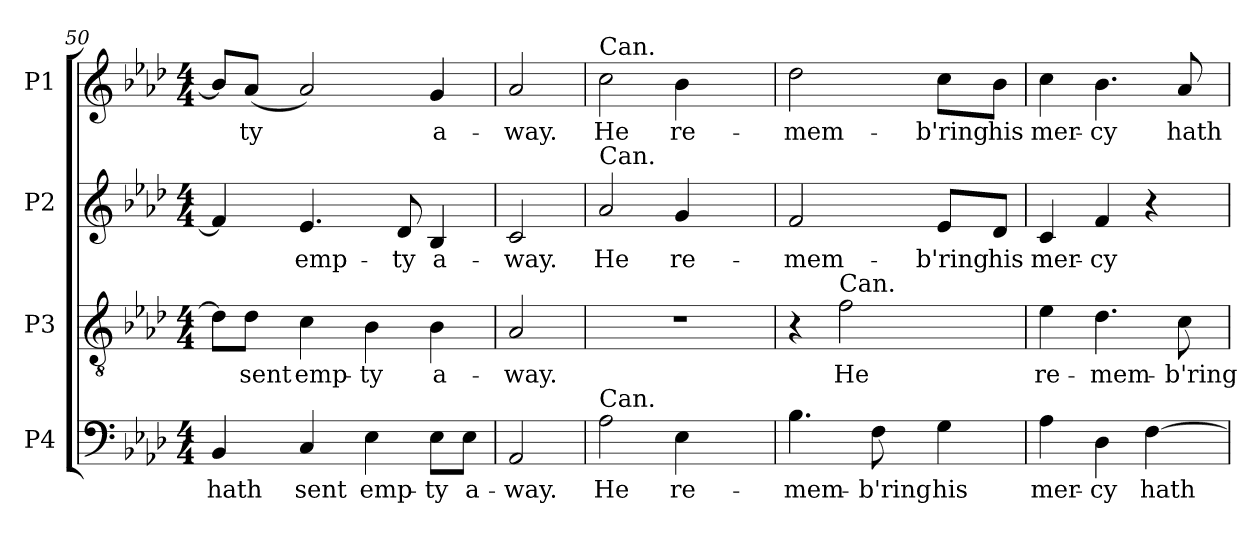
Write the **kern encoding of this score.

**kern	**text	**kern	**text	**kern	**text	**kern	**text
*part4	*part4	*part3	*part3	*part2	*part2	*part1	*part1
*staff4	*staff4	*staff3	*staff3	*staff2	*staff2	*staff1	*staff1
*I"P4	*	*I"P3	*	*I"P2	*	*I"P1	*
*clefF4	*	*clefGv2	*	*clefG2	*	*clefG2	*
*	*	*ITrd7c12	*	*	*	*	*
*k[b-e-a-d-]	*	*k[b-e-a-d-]	*	*k[b-e-a-d-]	*	*k[b-e-a-d-]	*
*A-:	*	*A-:	*	*A-:	*	*A-:	*
*M4/4	*	*M4/4	*	*M4/4	*	*M4/4	*
=50	=50	=50	=50	=50	=50	=50	=50
!	!LO:LY:b:color=#000000	!	!	!	!	!	!
4BB-i/	hath	8D-i\L]	.	4fi/]	.	8b-i/L]	.
!	!	!	!LO:LY:b:color=#000000	!	!	!	!
!	!	!	!	!	!	!	!LO:LY:b:color=#000000
.	.	8D-i\J	sent	.	.	(8a-i/J	-ty
!	!LO:LY:b:color=#000000	!	!	!	!	!	!
!	!	!	!LO:LY:b:color=#000000	!	!	!	!
!	!	!	!	!	!LO:LY:b:color=#000000	!	!
4Ci/	sent	4Ci\	emp-	4.e-i/	emp-	2a-i/)	.
!	!LO:LY:b:color=#000000	!	!	!	!	!	!
!	!	!	!LO:LY:b:color=#000000	!	!	!	!
4E-i\	emp-	4BB-i\	-ty	.	.	.	.
!	!	!	!	!	!LO:LY:b:color=#000000	!	!
.	.	.	.	8d-i/	-ty	.	.
!	!LO:LY:b:color=#000000	!	!	!	!	!	!
!	!	!	!LO:LY:b:color=#000000	!	!	!	!
!	!	!	!	!	!LO:LY:b:color=#000000	!	!
!	!	!	!	!	!	!	!LO:LY:b:color=#000000
8E-i\L	-ty	4BB-i\	a-	4B-i/	a-	4gi/	a-
!	!LO:LY:b:color=#000000	!	!	!	!	!	!
8E-i\J	a-	.	.	.	.	.	.
=51	=51	=51	=51	=51	=51	=51	=51
!	!LO:LY:b:color=#000000	!	!	!	!	!	!
!	!	!	!LO:LY:b:color=#000000	!	!	!	!
!	!	!	!	!	!LO:LY:b:color=#000000	!	!
!	!	!	!	!	!	!	!LO:LY:b:color=#000000
2AA-i/	-way.	2AA-i/	-way.	2ci/	-way.	2a-i/	-way.
=52	=52	=52	=52	=52	=52	=52	=52
!	!LO:LY:b:color=#000000	!LO:N:vis=1	!	!	!	!	!
!	!	!	!	!	!LO:LY:b:color=#000000	!	!
!	!	!	!	!	!	!LO:TX:a:t=Can.	!
!	!	!	!	!LO:TX:a:t=Can.	!	!	!
!LO:TX:a:t=Can.	!	!	!	!	!	!	!
!	!	!	!	!	!	!	!LO:LY:b:color=#000000
2A-i\	He	1r	.	2a-i/	He	2cci\	He
!	!LO:LY:b:color=#000000	!	!	!	!	!	!
!	!	!	!	!	!LO:LY:b:color=#000000	!	!
!	!	!	!	!	!	!	!LO:LY:b:color=#000000
4E-i\	re-	.	.	4gi/	re-	4b-i\	re-
4ryy	.	.	.	4ryy	.	4ryy	.
=53	=53	=53	=53	=53	=53	=53	=53
!	!LO:LY:b:color=#000000	!	!	!	!	!	!
!	!	!	!	!	!LO:LY:b:color=#000000	!	!
!	!	!	!	!	!	!	!LO:LY:b:color=#000000
4.B-i\	-mem-	4r	.	2fi/	-mem-	2dd-i\	-mem-
!	!	!LO:TX:a:t=Can.	!	!	!	!	!
!	!	!	!LO:LY:b:color=#000000	!	!	!	!
.	.	2Fi\	He	.	.	.	.
!	!LO:LY:b:color=#000000	!	!	!	!	!	!
8Fi\	-b'ring	.	.	.	.	.	.
!	!LO:LY:b:color=#000000	!	!	!	!	!	!
!	!	!	!	!	!LO:LY:b:color=#000000	!	!
!	!	!	!	!	!	!	!LO:LY:b:color=#000000
4Gi\	his	.	.	8e-i/L	-b'ring	8cci\L	-b'ring
!	!	!	!	!	!LO:LY:b:color=#000000	!	!
!	!	!	!	!	!	!	!LO:LY:b:color=#000000
.	.	.	.	8d-i/J	his	8b-i\J	his
!!LO:LB:g=z
=54	=54	=54	=54	=54	=54	=54	=54
!	!LO:LY:b:color=#000000	!	!	!	!	!	!
!	!	!	!LO:LY:b:color=#000000	!	!	!	!
!	!	!	!	!	!LO:LY:b:color=#000000	!	!
!	!	!	!	!	!	!	!LO:LY:b:color=#000000
4A-i\	mer-	4E-i\	re-	4ci/	mer-	4cci\	mer-
!	!LO:LY:b:color=#000000	!	!	!	!	!	!
!	!	!	!LO:LY:b:color=#000000	!	!	!	!
!	!	!	!	!	!LO:LY:b:color=#000000	!	!
!	!	!	!	!	!	!	!LO:LY:b:color=#000000
4D-i\	-cy	4.D-i\	-mem-	4fi/	-cy	4.b-i\	-cy
!	!LO:LY:b:color=#000000	!	!	!	!	!	!
[4Fi\	hath	.	.	4r	.	.	.
!	!	!	!LO:LY:b:color=#000000	!	!	!	!
!	!	!	!	!	!	!	!LO:LY:b:color=#000000
.	.	8Ci\	-b'ring	.	.	8a-i/	hath
=	=	=	=	=	=	=	=
*-	*-	*-	*-	*-	*-	*-	*-
